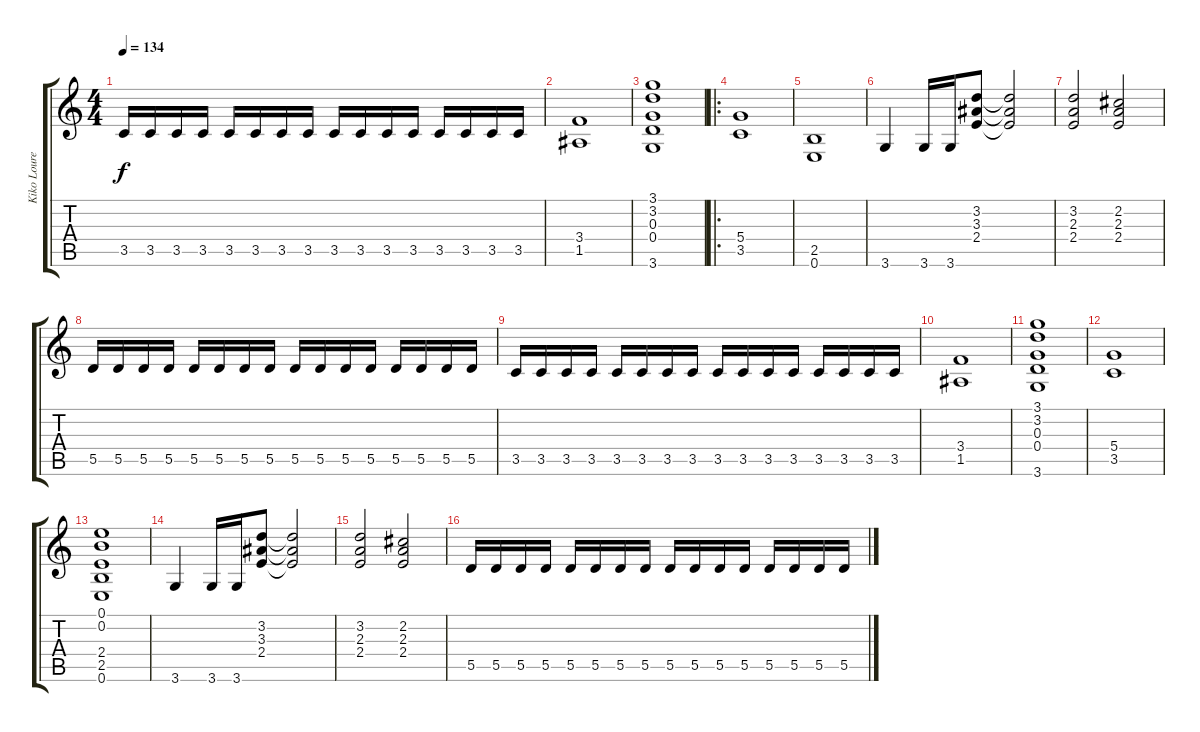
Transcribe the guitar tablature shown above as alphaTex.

\track ("Kiko Loureiro" "Kiko Loure") {instrument distortionguitar}
\staff {score tabs}
\tuning (E4 B3 G3 D3 A2 E2) {hide}
\ts (4 4)
\tempo 134
\clef g2
\ks c
3.5.16{dy f} 3.5.16 3.5.16 3.5.16 3.5.16 3.5.16 3.5.16 3.5.16 3.5.16 3.5.16 3.5.16 3.5.16 3.5.16 3.5.16 3.5.16 3.5.16 |
(3.4 1.5).1 |
(3.1 3.2 0.3 0.4 3.6).1 |
\ro
(5.4 3.5).1 |
(2.5 0.6).1 |
3.6.4 3.6.16 3.6.16 (3.2 3.3 2.4).8 (3.2{t} 3.3{t} 2.4{t}).2 |
(3.2 2.3 2.4).2 (2.2 2.3 2.4).2 |
5.5.16 5.5.16 5.5.16 5.5.16 5.5.16 5.5.16 5.5.16 5.5.16 5.5.16 5.5.16 5.5.16 5.5.16 5.5.16 5.5.16 5.5.16 5.5.16 |
3.5.16 3.5.16 3.5.16 3.5.16 3.5.16 3.5.16 3.5.16 3.5.16 3.5.16 3.5.16 3.5.16 3.5.16 3.5.16 3.5.16 3.5.16 3.5.16 |
(3.4 1.5).1 |
(3.1 3.2 0.3 0.4 3.6).1 |
(5.4 3.5).1 |
(0.1 0.2 2.4 2.5 0.6).1 |
3.6.4 3.6.16 3.6.16 (3.2 3.3 2.4).8 (3.2{t} 3.3{t} 2.4{t}).2 |
(3.2 2.3 2.4).2 (2.2 2.3 2.4).2 |
5.5.16 5.5.16 5.5.16 5.5.16 5.5.16 5.5.16 5.5.16 5.5.16 5.5.16 5.5.16 5.5.16 5.5.16 5.5.16 5.5.16 5.5.16 5.5.16
